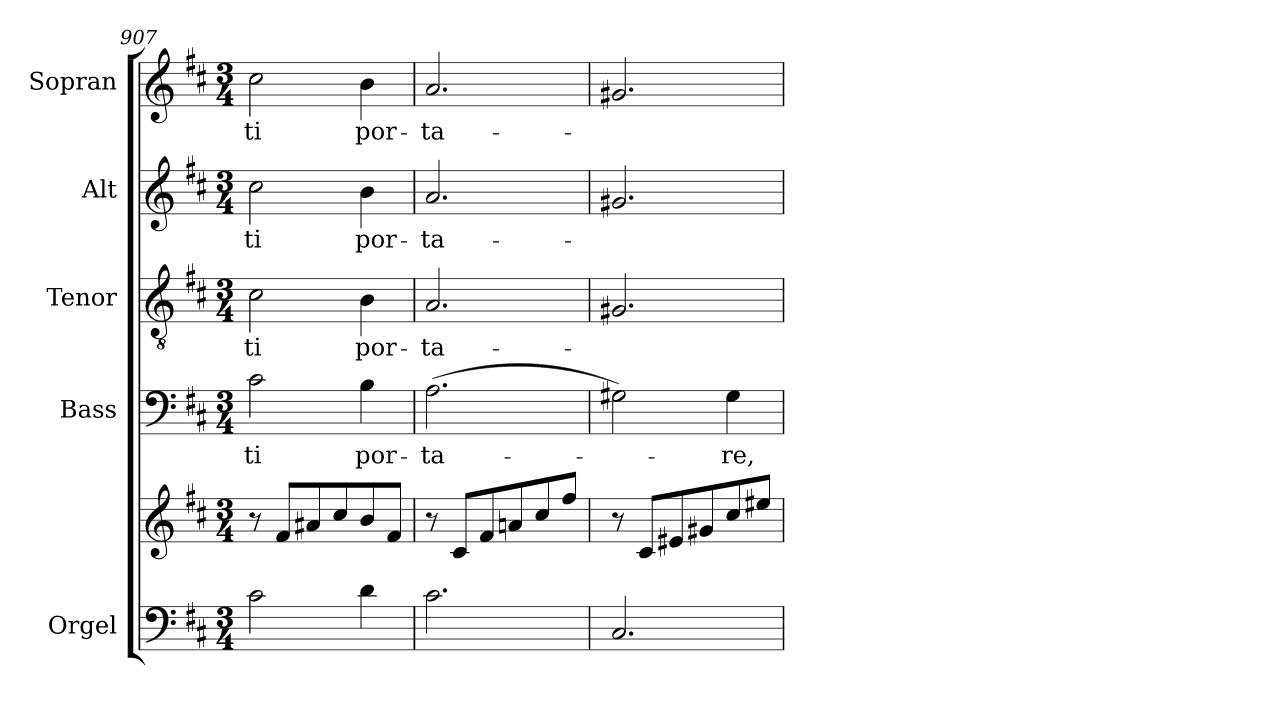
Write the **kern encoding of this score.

**kern	**kern	**kern	**text	**kern	**text	**kern	**text	**kern	**text
*part5	*part5	*part4	*part4	*part3	*part3	*part2	*part2	*part1	*part1
*staff6	*staff5	*staff4	*staff4	*staff3	*staff3	*staff2	*staff2	*staff1	*staff1
*I"Orgel	*	*I"Bass	*	*I"Tenor	*	*I"Alt	*	*I"Sopran	*
*I'Org.	*	*I'B.	*	*I'T.	*	*I'A.	*	*I'S.	*
*clefF4	*clefG2	*clefF4	*	*clefGv2	*	*clefG2	*	*clefG2	*
*k[f#c#]	*k[f#c#]	*k[f#c#]	*	*k[f#c#]	*	*k[f#c#]	*	*k[f#c#]	*
*D:	*D:	*D:	*	*D:	*	*D:	*	*D:	*
*M3/4	*M3/4	*M3/4	*	*M3/4	*	*M3/4	*	*M3/4	*
=907	=907	=907	=907	=907	=907	=907	=907	=907	=907
!	!	!	!LO:LY:b	!	!LO:LY:b	!	!LO:LY:b	!	!LO:LY:b
2c#\	8r	2c#\	-ti	2c#\	-ti	2cc#\	-ti	2cc#\	-ti
.	8f#/L	.	.	.	.	.	.	.	.
.	8a#X/	.	.	.	.	.	.	.	.
.	8cc#/	.	.	.	.	.	.	.	.
!	!	!	!LO:LY:b	!	!LO:LY:b	!	!LO:LY:b	!	!LO:LY:b
4d\	8b/	4B\	por-	4B\	por-	4b\	por-	4b\	por-
.	8f#/J	.	.	.	.	.	.	.	.
=908	=908	=908	=908	=908	=908	=908	=908	=908	=908
!	!	!	!LO:LY:b	!	!LO:LY:b	!	!LO:LY:b	!	!LO:LY:b
2.c#\	8r	(>2.A\	-ta-	2.A/	-ta-	2.a/	-ta-	2.a/	-ta-
.	8c#/L	.	.	.	.	.	.	.	.
.	8f#/	.	.	.	.	.	.	.	.
.	8an/	.	.	.	.	.	.	.	.
.	8cc#/	.	.	.	.	.	.	.	.
.	8ff#/J	.	.	.	.	.	.	.	.
=909	=909	=909	=909	=909	=909	=909	=909	=909	=909
2.C#/	8r	2G#X\)	.	2.G#X/	.	2.g#X/	.	2.g#X/	.
.	8c#/L	.	.	.	.	.	.	.	.
.	8e#X/	.	.	.	.	.	.	.	.
.	8g#X/	.	.	.	.	.	.	.	.
!	!	!	!LO:LY:b	!	!	!	!	!	!
.	8cc#/	4G#\	-re,	.	.	.	.	.	.
.	8ee#X/J	.	.	.	.	.	.	.	.
=	=	=	=	=	=	=	=	=	=
*-	*-	*-	*-	*-	*-	*-	*-	*-	*-
